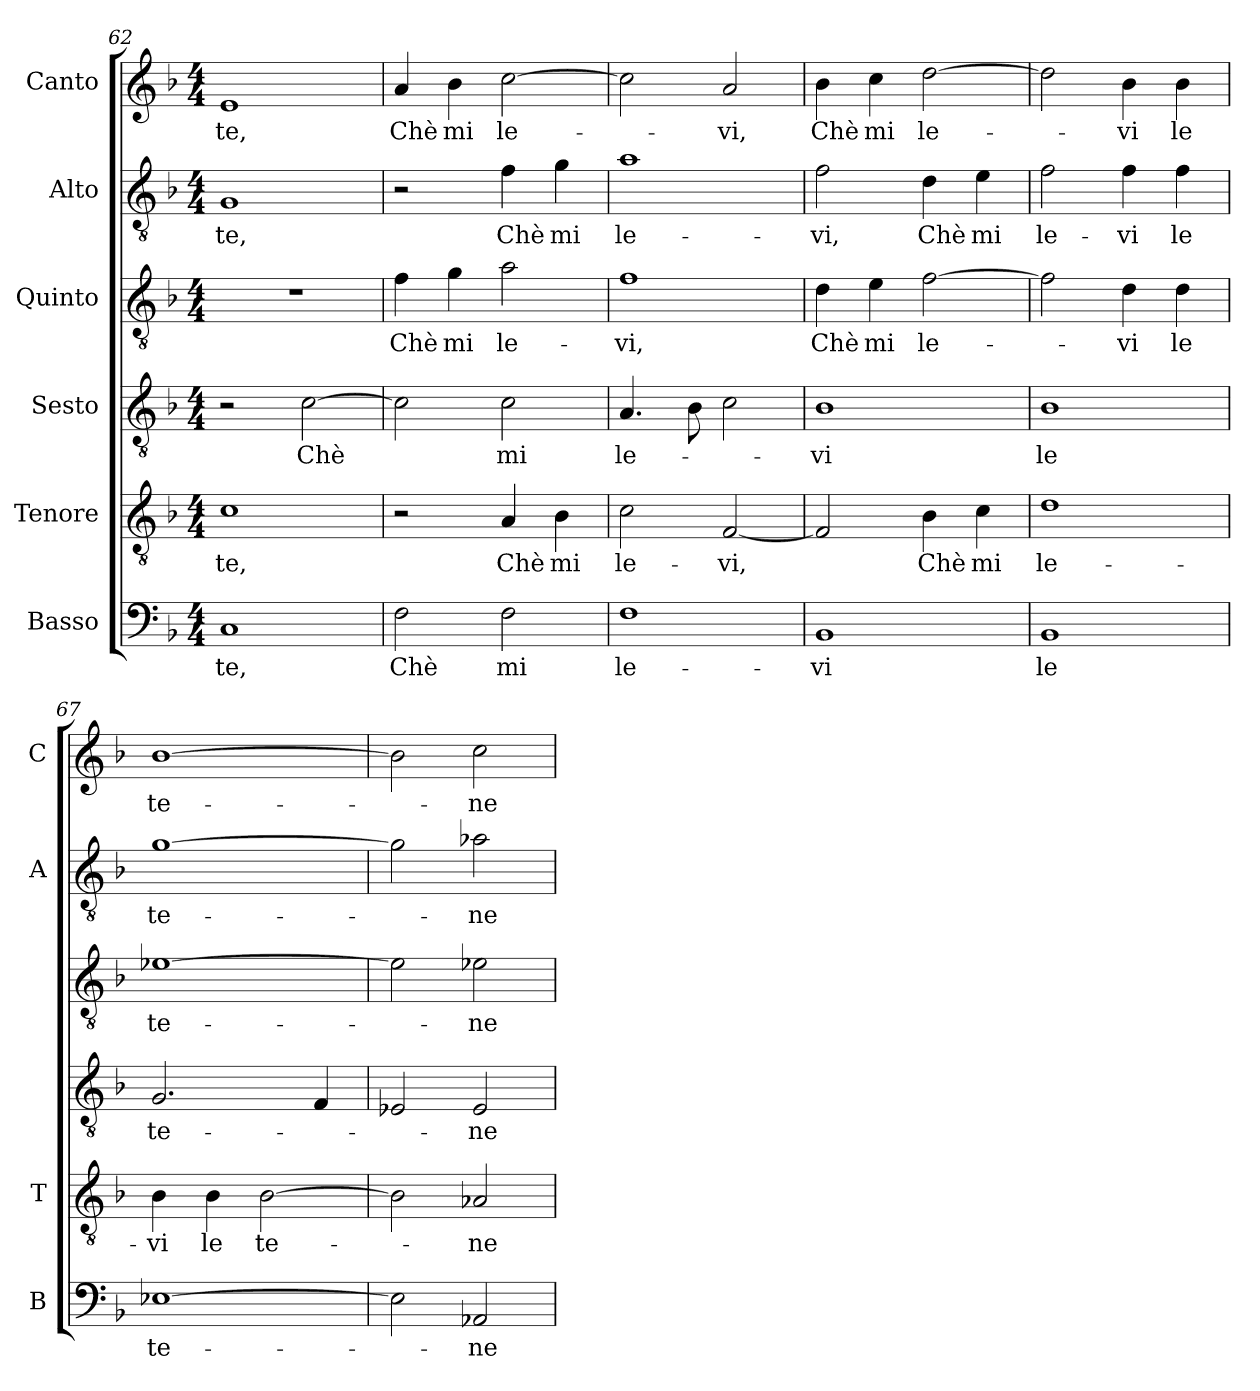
**kern	**text	**kern	**text	**kern	**text	**kern	**text	**kern	**text	**kern	**text
*part6	*part6	*part5	*part5	*part4	*part4	*part3	*part3	*part2	*part2	*part1	*part1
*staff6	*staff6	*staff5	*staff5	*staff4	*staff4	*staff3	*staff3	*staff2	*staff2	*staff1	*staff1
*I"Basso	*	*I"Tenore	*	*I"Sesto	*	*I"Quinto	*	*I"Alto	*	*I"Canto	*
*I'B	*	*I'T	*	*	*	*	*	*I'A	*	*I'C	*
*clefF4	*	*clefGv2	*	*clefGv2	*	*clefGv2	*	*clefGv2	*	*clefG2	*
*k[b-]	*	*k[b-]	*	*k[b-]	*	*k[b-]	*	*k[b-]	*	*k[b-]	*
*F:	*	*F:	*	*F:	*	*F:	*	*F:	*	*F:	*
*M4/4	*	*M4/4	*	*M4/4	*	*M4/4	*	*M4/4	*	*M4/4	*
=62	=62	=62	=62	=62	=62	=62	=62	=62	=62	=62	=62
!	!LO:LY:b	!	!	!	!	!	!	!	!	!	!
!	!	!	!LO:LY:b	!	!	!	!	!	!	!	!
!	!	!	!	!	!	!	!	!	!LO:LY:b	!	!
!	!	!	!	!	!	!	!	!	!	!	!LO:LY:b
1C	-te,	1c	-te,	2r	.	1r	.	1G	-te,	1e	-te,
!	!	!	!	!	!LO:LY:b	!	!	!	!	!	!
.	.	.	.	[2c\	Chè	.	.	.	.	.	.
=63	=63	=63	=63	=63	=63	=63	=63	=63	=63	=63	=63
!	!LO:LY:b	!	!	!	!	!	!	!	!	!	!
!	!	!	!	!	!	!	!LO:LY:b	!	!	!	!
!	!	!	!	!	!	!	!	!	!	!	!LO:LY:b
2F\	Chè	2r	.	2c\]	.	4f\	Chè	2r	.	4a/	Chè
!	!	!	!	!	!	!	!LO:LY:b	!	!	!	!
!	!	!	!	!	!	!	!	!	!	!	!LO:LY:b
.	.	.	.	.	.	4g\	mi	.	.	4b-\	mi
!	!LO:LY:b	!	!	!	!	!	!	!	!	!	!
!	!	!	!LO:LY:b	!	!	!	!	!	!	!	!
!	!	!	!	!	!LO:LY:b	!	!	!	!	!	!
!	!	!	!	!	!	!	!LO:LY:b	!	!	!	!
!	!	!	!	!	!	!	!	!	!LO:LY:b	!	!
!	!	!	!	!	!	!	!	!	!	!	!LO:LY:b
2F\	mi	4A/	Chè	2c\	mi	2a\	le-	4f\	Chè	[2cc\	le-
!	!	!	!LO:LY:b	!	!	!	!	!	!	!	!
!	!	!	!	!	!	!	!	!	!LO:LY:b	!	!
.	.	4B-\	mi	.	.	.	.	4g\	mi	.	.
=64	=64	=64	=64	=64	=64	=64	=64	=64	=64	=64	=64
!	!LO:LY:b	!	!	!	!	!	!	!	!	!	!
!	!	!	!LO:LY:b	!	!	!	!	!	!	!	!
!	!	!	!	!	!LO:LY:b	!	!	!	!	!	!
!	!	!	!	!	!	!	!LO:LY:b	!	!	!	!
!	!	!	!	!	!	!	!	!	!LO:LY:b	!	!
1F	le-	2c\	le-	4.A/	le-	1f	-vi,	1a	le-	2cc\]	.
.	.	.	.	8B-\	.	.	.	.	.	.	.
!	!	!	!LO:LY:b	!	!	!	!	!	!	!	!
!	!	!	!	!	!	!	!	!	!	!	!LO:LY:b
.	.	[2F/	-vi,	2c\	.	.	.	.	.	2a/	-vi,
=65	=65	=65	=65	=65	=65	=65	=65	=65	=65	=65	=65
!	!LO:LY:b	!	!	!	!	!	!	!	!	!	!
!	!	!	!	!	!LO:LY:b	!	!	!	!	!	!
!	!	!	!	!	!	!	!LO:LY:b	!	!	!	!
!	!	!	!	!	!	!	!	!	!LO:LY:b	!	!
!	!	!	!	!	!	!	!	!	!	!	!LO:LY:b
1BB-	-vi	2F/]	.	1B-	-vi	4d\	Chè	2f\	-vi,	4b-\	Chè
!	!	!	!	!	!	!	!LO:LY:b	!	!	!	!
!	!	!	!	!	!	!	!	!	!	!	!LO:LY:b
.	.	.	.	.	.	4e\	mi	.	.	4cc\	mi
!	!	!	!LO:LY:b	!	!	!	!	!	!	!	!
!	!	!	!	!	!	!	!LO:LY:b	!	!	!	!
!	!	!	!	!	!	!	!	!	!LO:LY:b	!	!
!	!	!	!	!	!	!	!	!	!	!	!LO:LY:b
.	.	4B-\	Chè	.	.	[2f\	le-	4d\	Chè	[2dd\	le-
!	!	!	!LO:LY:b	!	!	!	!	!	!	!	!
!	!	!	!	!	!	!	!	!	!LO:LY:b	!	!
.	.	4c\	mi	.	.	.	.	4e\	mi	.	.
=66	=66	=66	=66	=66	=66	=66	=66	=66	=66	=66	=66
!	!LO:LY:b	!	!	!	!	!	!	!	!	!	!
!	!	!	!LO:LY:b	!	!	!	!	!	!	!	!
!	!	!	!	!	!LO:LY:b	!	!	!	!	!	!
!	!	!	!	!	!	!	!	!	!LO:LY:b	!	!
1BB-	le	1d	le-	1B-	le	2f\]	.	2f\	le-	2dd\]	.
!	!	!	!	!	!	!	!LO:LY:b	!	!	!	!
!	!	!	!	!	!	!	!	!	!LO:LY:b	!	!
!	!	!	!	!	!	!	!	!	!	!	!LO:LY:b
.	.	.	.	.	.	4d\	-vi	4f\	-vi	4b-\	-vi
!	!	!	!	!	!	!	!LO:LY:b	!	!	!	!
!	!	!	!	!	!	!	!	!	!LO:LY:b	!	!
!	!	!	!	!	!	!	!	!	!	!	!LO:LY:b
.	.	.	.	.	.	4d\	le	4f\	le	4b-\	le
!!LO:LB:g=z
=67	=67	=67	=67	=67	=67	=67	=67	=67	=67	=67	=67
!	!LO:LY:b	!	!	!	!	!	!	!	!	!	!
!	!	!	!LO:LY:b	!	!	!	!	!	!	!	!
!	!	!	!	!	!LO:LY:b	!	!	!	!	!	!
!	!	!	!	!	!	!	!LO:LY:b	!	!	!	!
!	!	!	!	!	!	!	!	!	!LO:LY:b	!	!
!	!	!	!	!	!	!	!	!	!	!	!LO:LY:b
[1E-X	te-	4B-\	-vi	2.G/	te-	[1e-X	te-	[1g	te-	[1b-	te-
!	!	!	!LO:LY:b	!	!	!	!	!	!	!	!
.	.	4B-\	le	.	.	.	.	.	.	.	.
!	!	!	!LO:LY:b	!	!	!	!	!	!	!	!
.	.	[2B-\	te-	.	.	.	.	.	.	.	.
.	.	.	.	4F/	.	.	.	.	.	.	.
=68	=68	=68	=68	=68	=68	=68	=68	=68	=68	=68	=68
2E-\]	.	2B-\]	.	2E-X/	.	2e-\]	.	2g\]	.	2b-\]	.
!	!LO:LY:b	!	!	!	!	!	!	!	!	!	!
!	!	!	!LO:LY:b	!	!	!	!	!	!	!	!
!	!	!	!	!	!LO:LY:b	!	!	!	!	!	!
!	!	!	!	!	!	!	!LO:LY:b	!	!	!	!
!	!	!	!	!	!	!	!	!	!LO:LY:b	!	!
!	!	!	!	!	!	!	!	!	!	!	!LO:LY:b
2AA-X/	-ne-	2A-X/	-ne-	2E-/	-ne-	2e-X\	-ne-	2a-X\	-ne-	2cc\	-ne-
=	=	=	=	=	=	=	=	=	=	=	=
*-	*-	*-	*-	*-	*-	*-	*-	*-	*-	*-	*-
